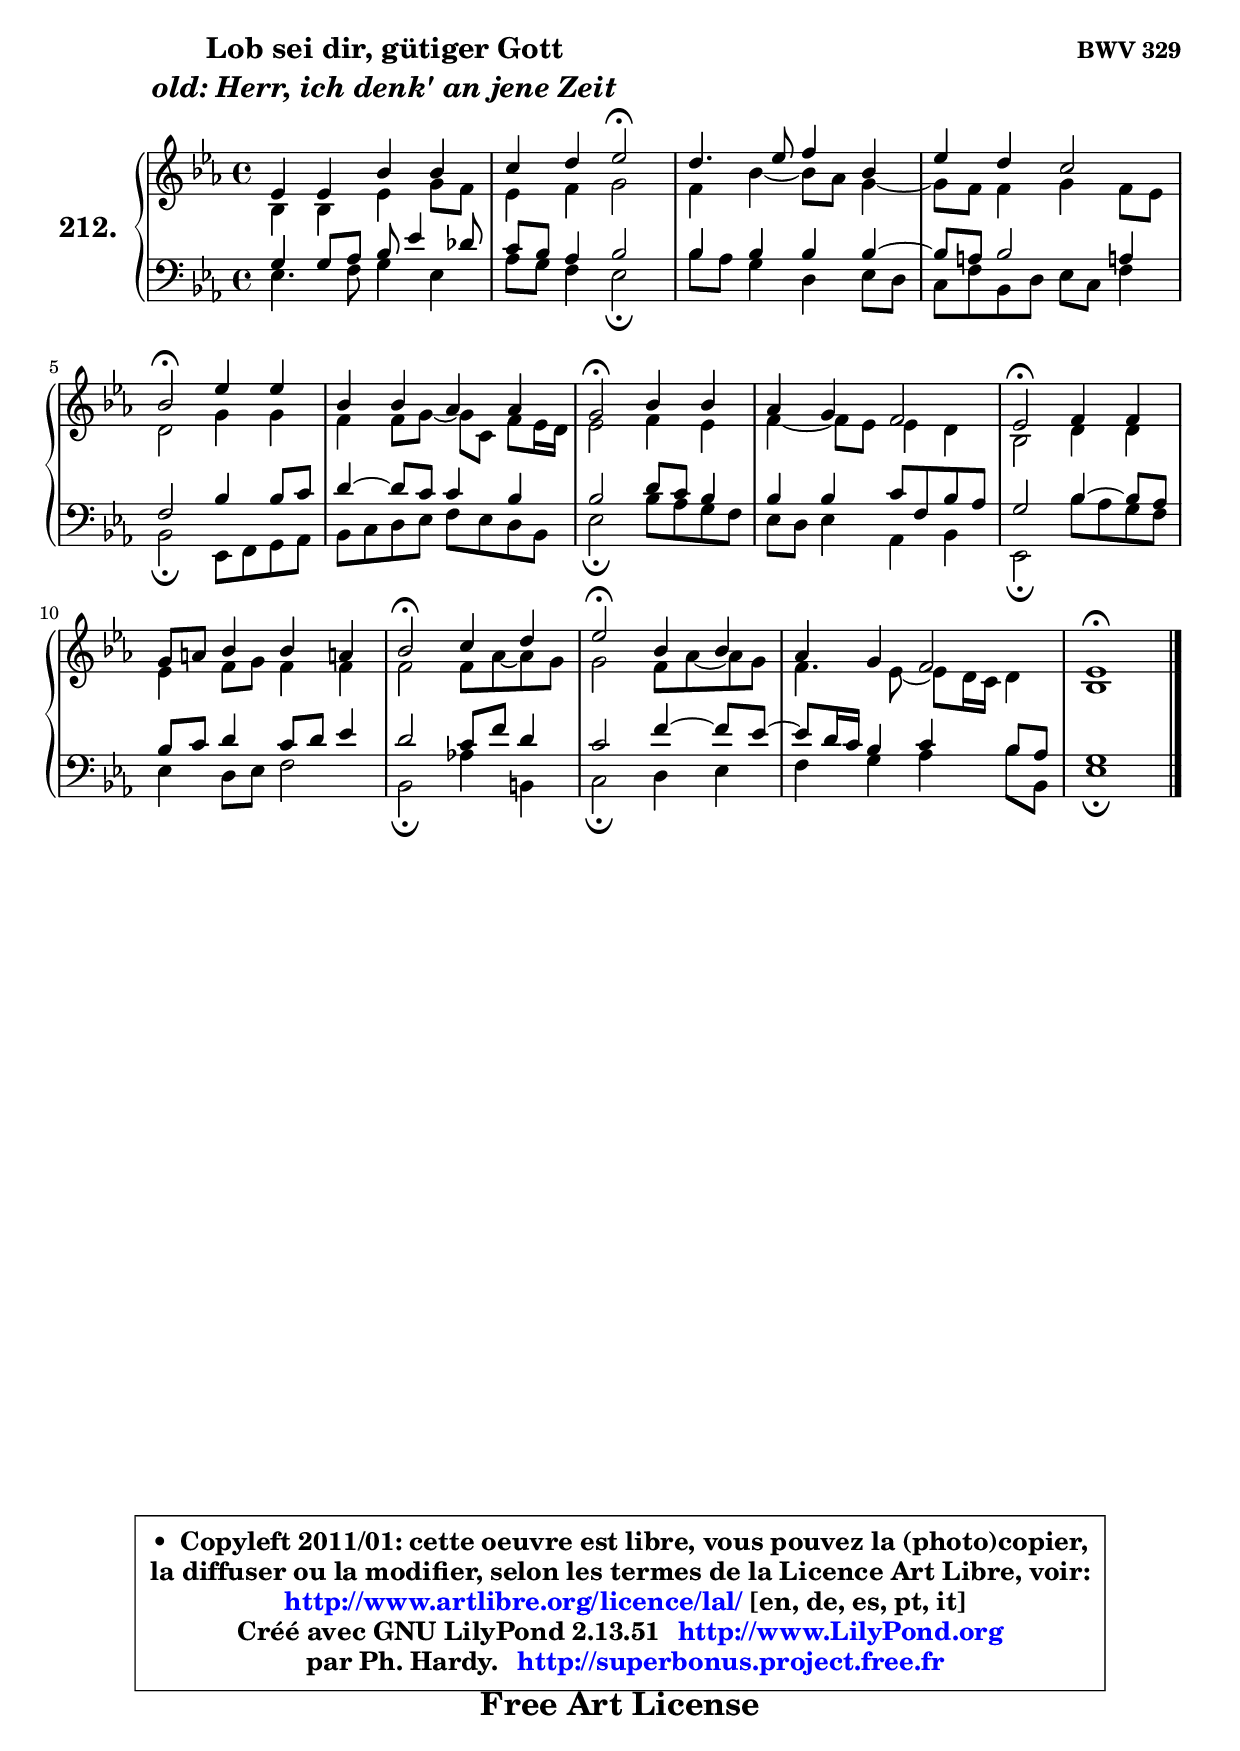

\version "2.13.51"

    \paper {
%	system-system-spacing #'padding = #0.1
%	score-system-spacing #'padding = #0.1
%	ragged-bottom = ##f
%	ragged-last-bottom = ##f
	}

    \header {
      opus = \markup { \bold "BWV 329" }
      piece = \markup { \hspace #9 \fontsize #2 \bold \column \center-align { \line { "Lob sei dir, gütiger Gott" }
                     \line { \italic "old: Herr, ich denk' an jene Zeit" }
                 } }
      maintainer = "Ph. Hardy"
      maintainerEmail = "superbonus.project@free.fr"
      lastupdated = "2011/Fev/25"
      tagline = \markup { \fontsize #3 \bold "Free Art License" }
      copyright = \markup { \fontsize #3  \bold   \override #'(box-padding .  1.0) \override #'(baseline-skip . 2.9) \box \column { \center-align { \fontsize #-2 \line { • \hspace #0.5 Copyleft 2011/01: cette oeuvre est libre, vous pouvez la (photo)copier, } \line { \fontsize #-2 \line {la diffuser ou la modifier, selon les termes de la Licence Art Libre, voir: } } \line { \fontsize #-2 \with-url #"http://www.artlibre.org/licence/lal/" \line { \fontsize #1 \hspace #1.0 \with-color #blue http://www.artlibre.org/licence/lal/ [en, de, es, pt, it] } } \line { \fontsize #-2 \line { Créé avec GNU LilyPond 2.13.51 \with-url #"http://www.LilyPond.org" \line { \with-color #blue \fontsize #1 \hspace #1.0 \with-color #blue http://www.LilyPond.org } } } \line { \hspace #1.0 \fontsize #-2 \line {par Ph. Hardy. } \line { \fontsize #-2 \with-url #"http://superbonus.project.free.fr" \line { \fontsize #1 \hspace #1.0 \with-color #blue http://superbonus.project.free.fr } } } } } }

	  }

  guidemidi = {
        R1 |
        r2 \tempo 4 = 34 r2 \tempo 4 = 78 |
        R1 |
        R1 |
        \tempo 4 = 34 r2 \tempo 4 = 78 r2 |
        R1 |
        \tempo 4 = 34 r2 \tempo 4 = 78 r2 |
        R1 |
        \tempo 4 = 34 r2 \tempo 4 = 78 r2 |
        R1 |
        \tempo 4 = 34 r2 \tempo 4 = 78 r2 |
        \tempo 4 = 34 r2 \tempo 4 = 78 r2 |
        R1 |
        \tempo 4 = 40 r1 |
	}

  upper = {
	\time 4/4
	\key es \major
	\clef treble
	\voiceOne
	<< { 
	% SOPRANO
	\set Voice.midiInstrument = "acoustic grand"
	\relative c' {
        es4 es bes' bes |
        c4 d es2\fermata |
        d4. es8 f4 bes, |
        es4 d c2 |
        bes2\fermata es4 es |
        bes4 bes aes aes |
        g2\fermata bes4 bes |
        aes4 g f2 |
        es2\fermata f4 f |
        g8 a bes4 bes a! |
        bes2\fermata c4 d |
        es2\fermata bes4 bes |
        aes4 g f2 |
        es1\fermata |
        \bar "|."
	} % fin de relative
	}

	\context Voice="1" { \voiceTwo 
	% ALTO
	\set Voice.midiInstrument = "acoustic grand"
	\relative c' {
        bes4 bes es g8 f |
        es4 f g2 |
        f4 bes4 ~ bes8 aes g4 ~ |
	g8 f8 f4 g f8 es |
        d2 g4 g |
        f4 f8 g ~ g c, f8 es16 d |
        es2 f4 es |
        f4 ~ f8 es es4 d |
        bes2 d4 d |
        es4 f8 g f4 f |
        f2 f8 aes ~ aes g |
        g2 f8 aes ~ aes g |
        f4. es8 ~ es8 d16 c d4 |
        bes1 |
        \bar "|."
	} % fin de relative
	\oneVoice
	} >>
	}

    lower = {
	\time 4/4
	\key es \major
	\clef bass
	\voiceOne
	<< { 
	% TENOR
	\set Voice.midiInstrument = "acoustic grand"
	\relative c' {
        g4 g8 aes bes es4 des8 |
        c8 bes aes4 bes2 |
        bes4 bes bes bes ~ |
	bes8 a8 bes2 a!4 |
        f2 bes4 bes8 c |
        d4 ~ d8 c c4 bes |
        bes2 d8 c bes4 |
        bes4 bes c8 f, bes aes |
        g2 bes4 ~ bes8 aes |
        bes8 c d4 c8 d es4 |
        d2 c8 f d4 |
        c2 f4 ~ f8 es8 ~ |
	es8 d16 c bes4 c bes8 aes |
        g1 |
        \bar "|."
	} % fin de relative
	}
	\context Voice="1" { \voiceTwo 
	% BASS
	\set Voice.midiInstrument = "acoustic grand"
	\relative c {
        es4. f8 g4 es |
        aes8 g f4 es2\fermata |
        bes'8 aes g4 d es8 d |
        c8 f bes, d es c f4 |
        bes,2\fermata es,8 f g aes |
        bes8 c d es f es d bes |
        es2\fermata bes'8 aes g f |
        es8 d es4 aes, bes |
        es,2\fermata bes''8 aes g f |
        es4 d8 es f2 |
        bes,2\fermata aes'!4 b, |
        c2\fermata d4 es |
        f4 g aes bes8 bes, |
        es1\fermata |
        \bar "|."
	} % fin de relative
	\oneVoice
	} >>
	}


    \score { 

	\new PianoStaff <<
	\set PianoStaff.instrumentName = \markup { \bold \huge "212." }
	\new Staff = "upper" \upper
	\new Staff = "lower" \lower
	>>

    \layout {
%	ragged-last = ##f
	   }

         } % fin de score

  \score {
    \unfoldRepeats { << \guidemidi \upper \lower >> }
    \midi {
    \context {
     \Staff
      \remove "Staff_performer"
               }

     \context {
      \Voice
       \consists "Staff_performer"
                }

     \context { 
      \Score
      tempoWholesPerMinute = #(ly:make-moment 78 4)
		}
	    }
	}

